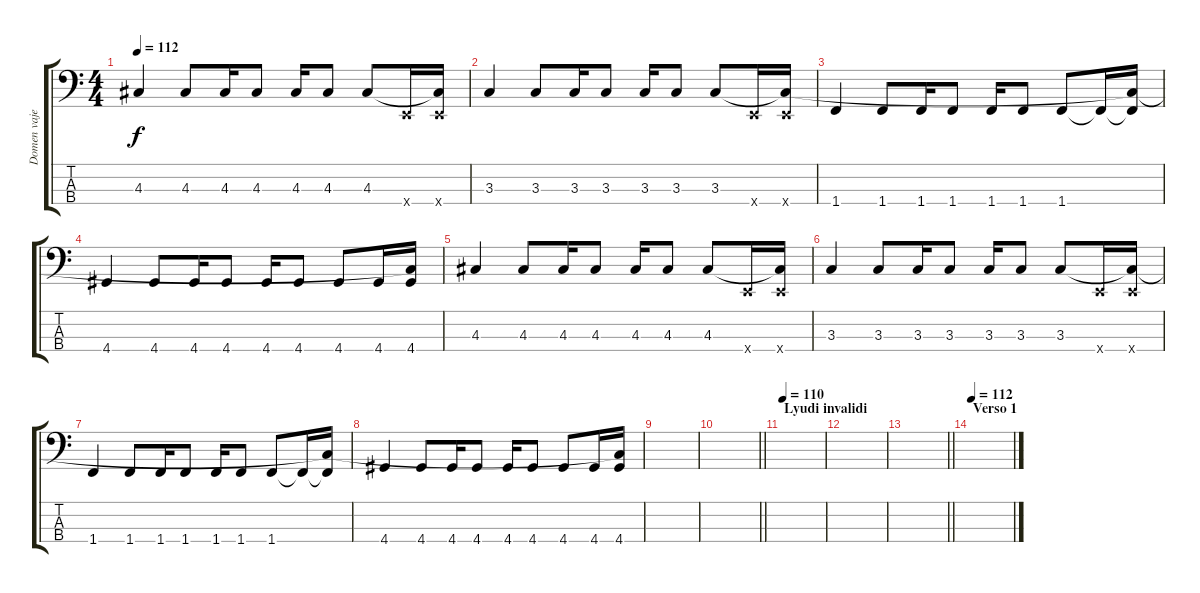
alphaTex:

\track ("Domen vajevec" "Domen vaje") {instrument electricbassfinger}
\staff {score tabs}
\tuning (G2 D2 A1 E1) {hide}
\ts (4 4)
\tempo 112
\clef f4
\ks c
4.3.4{dy f} 4.3.8 4.3.16 4.3.8 4.3.16 4.3.8 4.3.8 0.4{x}.16 (4.3{t} 0.4{x}).16 |
3.3.4 3.3.8 3.3.16 3.3.8 3.3.16 3.3.8 3.3.8 0.4{x}.16 (3.3{t} 0.4{x}).16 |
1.4.4 1.4.8 1.4.16 1.4.8 1.4.16 1.4.8 1.4.8 1.4{t}.16 (3.3{t} 1.4{t}).16 |
4.4.4 4.4.8 4.4.16 4.4.8 4.4.16 4.4.8 4.4.8 4.4.16 (3.3{t} 4.4).16 |
4.3.4 4.3.8 4.3.16 4.3.8 4.3.16 4.3.8 4.3.8 0.4{x}.16 (4.3{t} 0.4{x}).16 |
3.3.4 3.3.8 3.3.16 3.3.8 3.3.16 3.3.8 3.3.8 0.4{x}.16 (3.3{t} 0.4{x}).16 |
1.4.4 1.4.8 1.4.16 1.4.8 1.4.16 1.4.8 1.4.8 1.4{t}.16 (3.3{t} 1.4{t}).16 |
4.4.4 4.4.8 4.4.16 4.4.8 4.4.16 4.4.8 4.4.8 4.4.16 (3.3{t} 4.4).16 |
|
\barLineRight lightlight
|
\section ("" "Lyudi invalidi")
\tempo 110
|
|
\barLineRight lightlight
|
\section ("" "Verso 1")
\tempo 112
